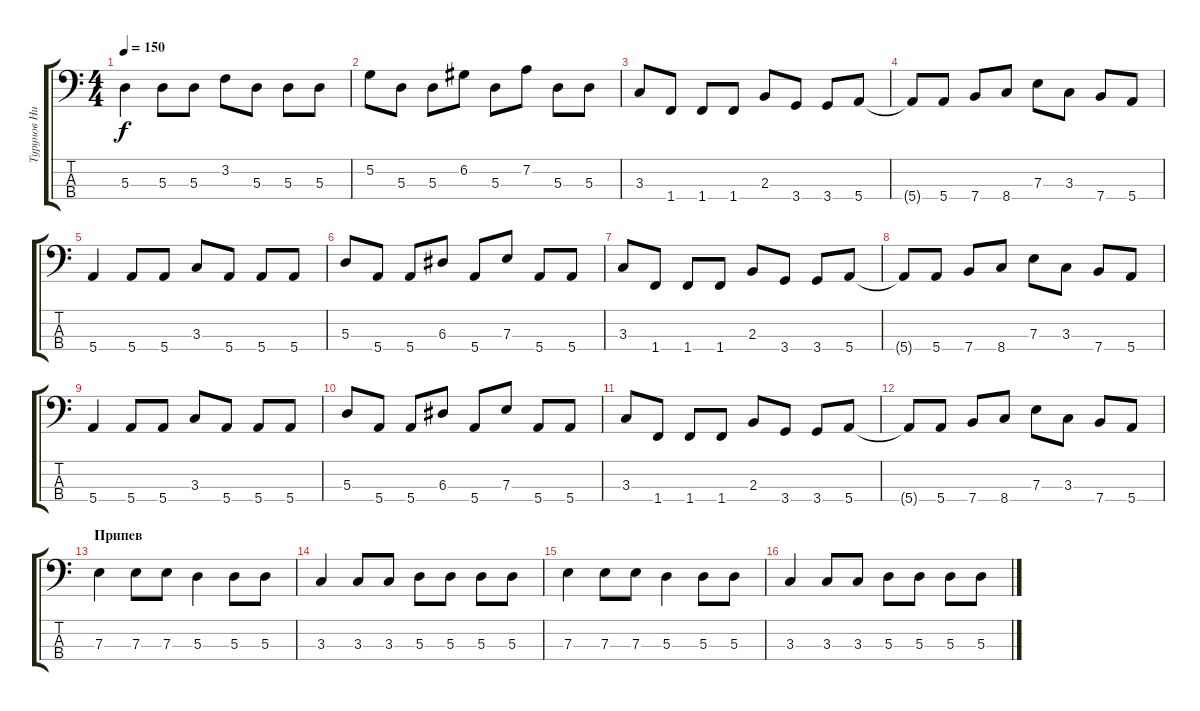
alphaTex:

\track ("Турунов Николай" "Турунов Ни") {instrument electricbasspick}
\staff {score tabs}
\tuning (G2 D2 A1 E1) {hide}
\ts (4 4)
\tempo 150
\clef f4
\ks c
5.3.4{dy f} 5.3.8 5.3.8 3.2.8 5.3.8 5.3.8 5.3.8 |
5.2.8 5.3.8 5.3.8 6.2.8 5.3.8 7.2.8 5.3.8 5.3.8 |
3.3.8 1.4.8 1.4.8 1.4.8 2.3.8 3.4.8 3.4.8 5.4.8 |
5.4{t}.8 5.4.8 7.4.8 8.4.8 7.3.8 3.3.8 7.4.8 5.4.8 |
5.4.4 5.4.8 5.4.8 3.3.8 5.4.8 5.4.8 5.4.8 |
5.3.8 5.4.8 5.4.8 6.3.8 5.4.8 7.3.8 5.4.8 5.4.8 |
3.3.8 1.4.8 1.4.8 1.4.8 2.3.8 3.4.8 3.4.8 5.4.8 |
5.4{t}.8 5.4.8 7.4.8 8.4.8 7.3.8 3.3.8 7.4.8 5.4.8 |
5.4.4 5.4.8 5.4.8 3.3.8 5.4.8 5.4.8 5.4.8 |
5.3.8 5.4.8 5.4.8 6.3.8 5.4.8 7.3.8 5.4.8 5.4.8 |
3.3.8 1.4.8 1.4.8 1.4.8 2.3.8 3.4.8 3.4.8 5.4.8 |
5.4{t}.8 5.4.8 7.4.8 8.4.8 7.3.8 3.3.8 7.4.8 5.4.8 |
\section ("" "Припев")
7.3.4 7.3.8 7.3.8 5.3.4 5.3.8 5.3.8 |
3.3.4 3.3.8 3.3.8 5.3.8 5.3.8 5.3.8 5.3.8 |
7.3.4 7.3.8 7.3.8 5.3.4 5.3.8 5.3.8 |
3.3.4 3.3.8 3.3.8 5.3.8 5.3.8 5.3.8 5.3.8
